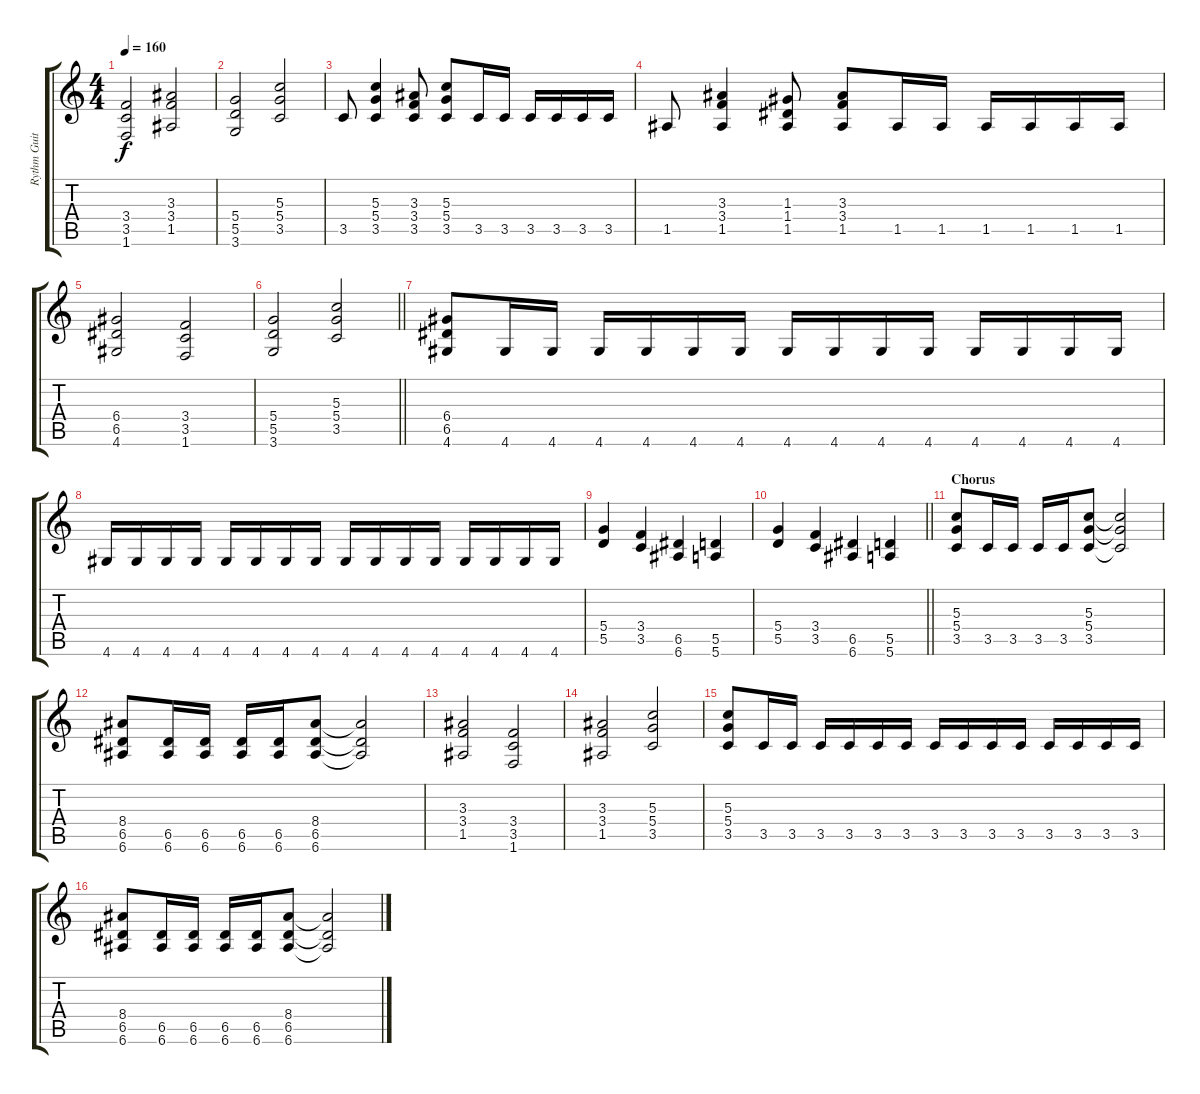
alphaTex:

\track ("Rythm Guitar - Li / Sam" "Rythm Guit") {instrument distortionguitar}
\staff {score tabs}
\tuning (E4 B3 G3 D3 A2 E2) {hide}
\ts (4 4)
\tempo 160
\clef g2
\ks c
(3.4 3.5 1.6).2{dy f} (3.3 3.4 1.5).2 |
(5.4 5.5 3.6).2 (5.3 5.4 3.5).2 |
3.5.8 (5.3 5.4 3.5).4 (3.3 3.4 3.5).8 (5.3 5.4 3.5).8 3.5.16 3.5.16 3.5.16 3.5.16 3.5.16 3.5.16 |
1.5.8 (3.3 3.4 1.5).4 (1.3 1.4 1.5).8 (3.3 3.4 1.5).8 1.5.16 1.5.16 1.5.16 1.5.16 1.5.16 1.5.16 |
(6.4 6.5 4.6).2 (3.4 3.5 1.6).2 |
\barLineRight lightlight
(5.4 5.5 3.6).2 (5.3 5.4 3.5).2 |
\section ("" "")
(6.4 6.5 4.6).8 4.6.16 4.6.16 4.6.16 4.6.16 4.6.16 4.6.16 4.6.16 4.6.16 4.6.16 4.6.16 4.6.16 4.6.16 4.6.16 4.6.16 |
4.6.16 4.6.16 4.6.16 4.6.16 4.6.16 4.6.16 4.6.16 4.6.16 4.6.16 4.6.16 4.6.16 4.6.16 4.6.16 4.6.16 4.6.16 4.6.16 |
(5.4 5.5).4 (3.4 3.5).4 (6.5 6.6).4 (5.5 5.6).4 |
\barLineRight lightlight
(5.4 5.5).4 (3.4 3.5).4 (6.5 6.6).4 (5.5 5.6).4 |
\section ("" "Chorus")
(5.3 5.4 3.5).8 3.5.16 3.5.16 3.5.16 3.5.16 (5.3 5.4 3.5).8 (5.3{t} 5.4{t} 3.5{t}).2 |
(8.4 6.5 6.6).8 (6.5 6.6).16 (6.5 6.6).16 (6.5 6.6).16 (6.5 6.6).16 (8.4 6.5 6.6).8 (8.4{t} 6.5{t} 6.6{t}).2 |
(3.3 3.4 1.5).2 (3.4 3.5 1.6).2 |
(3.3 3.4 1.5).2 (5.3 5.4 3.5).2 |
(5.3 5.4 3.5).8 3.5.16 3.5.16 3.5.16 3.5.16 3.5.16 3.5.16 3.5.16 3.5.16 3.5.16 3.5.16 3.5.16 3.5.16 3.5.16 3.5.16 |
(8.4 6.5 6.6).8 (6.5 6.6).16 (6.5 6.6).16 (6.5 6.6).16 (6.5 6.6).16 (8.4 6.5 6.6).8 (8.4{t} 6.5{t} 6.6{t}).2
